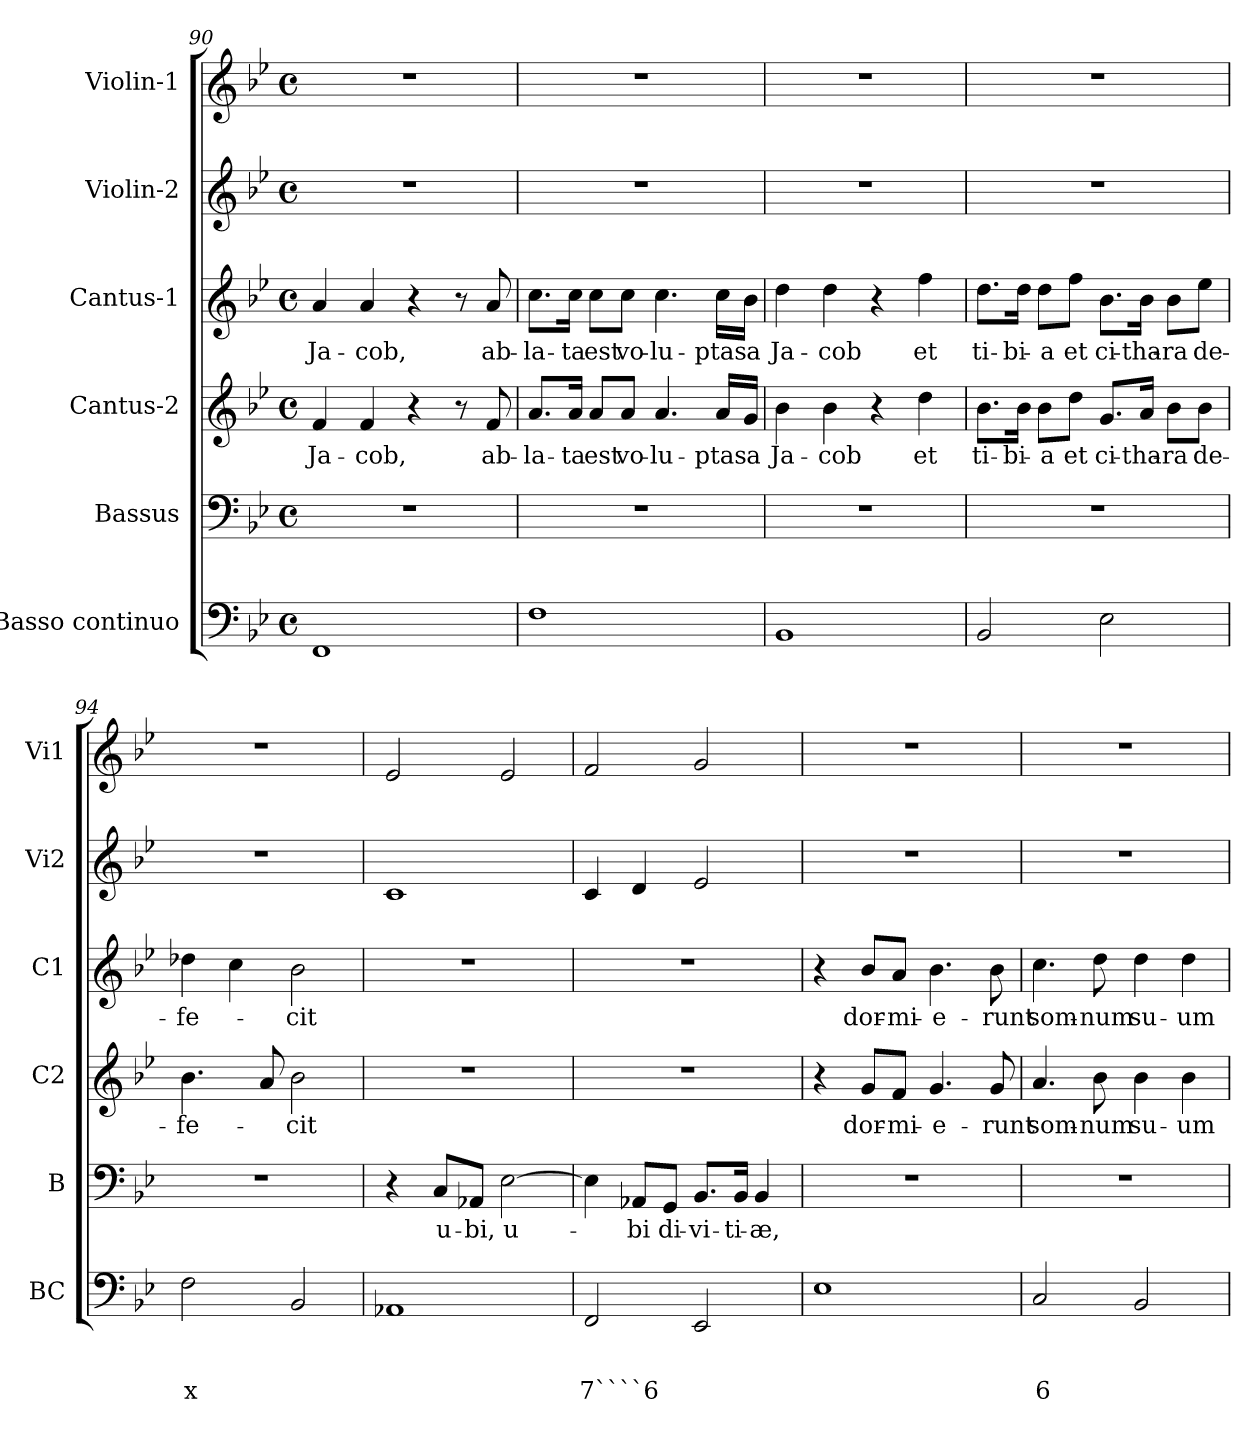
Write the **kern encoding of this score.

**kern	**text	**text	**text	**kern	**text	**kern	**text	**kern	**text	**kern	**kern
*part6	*part6	*part6	*part6	*part5	*part5	*part4	*part4	*part3	*part3	*part2	*part1
*staff6	*staff6	*staff6	*staff6	*staff5	*staff5	*staff4	*staff4	*staff3	*staff3	*staff2	*staff1
*I"Basso continuo	*	*	*	*I"Bassus	*	*I"Cantus-2	*	*I"Cantus-1	*	*I"Violin-2	*I"Violin-1
*I'BC	*	*	*	*I'B	*	*I'C2	*	*I'C1	*	*I'Vi2	*I'Vi1
*clefF4	*	*	*	*clefF4	*	*clefG2	*	*clefG2	*	*clefG2	*clefG2
*k[b-e-]	*	*	*	*k[b-e-]	*	*k[b-e-]	*	*k[b-e-]	*	*k[b-e-]	*k[b-e-]
*B-:	*	*	*	*B-:	*	*B-:	*	*B-:	*	*B-:	*B-:
*M4/4	*	*	*	*M4/4	*	*M4/4	*	*M4/4	*	*M4/4	*M4/4
*met(c)	*	*	*	*met(c)	*	*met(c)	*	*met(c)	*	*met(c)	*met(c)
=90	=90	=90	=90	=90	=90	=90	=90	=90	=90	=90	=90
!	!	!	!	!	!	!	!LO:LY:b	!	!LO:LY:b	!	!
1FF	.	.	.	1r	.	4f/	Ja-	4a/	Ja-	1r	1r
!	!	!	!	!	!	!	!LO:LY:b	!	!LO:LY:b	!	!
.	.	.	.	.	.	4f/	-cob,	4a/	-cob,	.	.
.	.	.	.	.	.	4r	.	4r	.	.	.
.	.	.	.	.	.	8r	.	8r	.	.	.
!	!	!	!	!	!	!	!LO:LY:b	!	!LO:LY:b	!	!
.	.	.	.	.	.	8f/	ab-	8a/	ab-	.	.
!!LO:LB:g=z
=91	=91	=91	=91	=91	=91	=91	=91	=91	=91	=91	=91
!	!	!	!	!	!	!	!LO:LY:b	!	!LO:LY:b	!	!
1F	.	.	.	1r	.	8.a/L	-la-	8.cc\L	-la-	1r	1r
!	!	!	!	!	!	!	!LO:LY:b	!	!LO:LY:b	!	!
.	.	.	.	.	.	16a/Jk	-ta	16cc\Jk	-ta	.	.
!	!	!	!	!	!	!	!LO:LY:b	!	!LO:LY:b	!	!
.	.	.	.	.	.	8a/L	est	8cc\L	est	.	.
!	!	!	!	!	!	!	!LO:LY:b	!	!LO:LY:b	!	!
.	.	.	.	.	.	8a/J	vo-	8cc\J	vo-	.	.
!	!	!	!	!	!	!	!LO:LY:b	!	!LO:LY:b	!	!
.	.	.	.	.	.	4.a/	-lu-	4.cc\	-lu-	.	.
!	!	!	!	!	!	!	!LO:LY:b	!	!LO:LY:b	!	!
.	.	.	.	.	.	16a/LL	-ptas	16cc\LL	-ptas	.	.
!	!	!	!	!	!	!	!LO:LY:b	!	!LO:LY:b	!	!
.	.	.	.	.	.	16g/JJ	a	16b-\JJ	a	.	.
=92	=92	=92	=92	=92	=92	=92	=92	=92	=92	=92	=92
!	!	!	!	!	!	!	!LO:LY:b	!	!LO:LY:b	!	!
1BB-	.	.	.	1r	.	4b-\	Ja-	4dd\	Ja-	1r	1r
!	!	!	!	!	!	!	!LO:LY:b	!	!LO:LY:b	!	!
.	.	.	.	.	.	4b-\	-cob	4dd\	-cob	.	.
.	.	.	.	.	.	4r	.	4r	.	.	.
!	!	!	!	!	!	!	!LO:LY:b	!	!LO:LY:b	!	!
.	.	.	.	.	.	4dd\	et	4ff\	et	.	.
=93	=93	=93	=93	=93	=93	=93	=93	=93	=93	=93	=93
!	!	!	!	!	!	!	!LO:LY:b	!	!LO:LY:b	!	!
2BB-/	.	.	.	1r	.	8.b-\L	ti-	8.dd\L	ti-	1r	1r
!	!	!	!	!	!	!	!LO:LY:b	!	!LO:LY:b	!	!
.	.	.	.	.	.	16b-\Jk	-bi-	16dd\Jk	-bi-	.	.
!	!	!	!	!	!	!	!LO:LY:b	!	!LO:LY:b	!	!
.	.	.	.	.	.	8b-\L	-a	8dd\L	-a	.	.
!	!	!	!	!	!	!	!LO:LY:b	!	!LO:LY:b	!	!
.	.	.	.	.	.	8dd\J	et	8ff\J	et	.	.
!	!	!	!	!	!	!	!LO:LY:b	!	!LO:LY:b	!	!
2E-\	.	.	.	.	.	8.g/L	ci-	8.b-\L	ci-	.	.
!	!	!	!	!	!	!	!LO:LY:b	!	!LO:LY:b	!	!
.	.	.	.	.	.	16a/Jk	-tha-	16b-\Jk	-tha-	.	.
!	!	!	!	!	!	!	!LO:LY:b	!	!LO:LY:b	!	!
.	.	.	.	.	.	8b-\L	-ra	8b-\L	-ra	.	.
!	!	!	!	!	!	!	!LO:LY:b	!	!LO:LY:b	!	!
.	.	.	.	.	.	8b-\J	de-	8ee-\J	de-	.	.
=94	=94	=94	=94	=94	=94	=94	=94	=94	=94	=94	=94
!	!	!	!LO:LY:b	!	!	!	!LO:LY:b	!	!LO:LY:b	!	!
2F\	.	.	x	1r	.	4.b-\	-fe-	4dd-X\	-fe-	1r	1r
.	.	.	.	.	.	.	.	4cc\	.	.	.
.	.	.	.	.	.	8a/	.	.	.	.	.
!	!	!	!	!	!	!	!LO:LY:b	!	!LO:LY:b	!	!
2BB-/	.	.	.	.	.	2b-\	-cit	2b-\	-cit	.	.
=95	=95	=95	=95	=95	=95	=95	=95	=95	=95	=95	=95
1AA-X	.	.	.	4r	.	1r	.	1r	.	1c	2e-/
!	!	!	!	!	!LO:LY:b	!	!	!	!	!	!
.	.	.	.	8C/L	u-	.	.	.	.	.	.
!	!	!	!	!	!LO:LY:b	!	!	!	!	!	!
.	.	.	.	8AA-X/J	-bi,	.	.	.	.	.	.
!	!	!	!	!	!LO:LY:b	!	!	!	!	!	!
.	.	.	.	[2E-\	u-	.	.	.	.	.	2e-/
=96	=96	=96	=96	=96	=96	=96	=96	=96	=96	=96	=96
!	!	!	!LO:LY:b	!	!	!	!	!	!	!	!
2FF/	.	.	7````6	4E-\]	.	1r	.	1r	.	4c/	2f/
!	!	!	!	!	!LO:LY:b	!	!	!	!	!	!
.	.	.	.	8AA-X/L	-bi	.	.	.	.	4d/	.
!	!	!	!	!	!LO:LY:b	!	!	!	!	!	!
.	.	.	.	8GG/J	di-	.	.	.	.	.	.
!	!	!	!	!	!LO:LY:b	!	!	!	!	!	!
2EE-/	.	.	.	8.BB-/L	-vi-	.	.	.	.	2e-/	2g/
!	!	!	!	!	!LO:LY:b	!	!	!	!	!	!
.	.	.	.	16BB-/Jk	-ti-	.	.	.	.	.	.
!	!	!	!	!	!LO:LY:b	!	!	!	!	!	!
.	.	.	.	4BB-/	-æ,	.	.	.	.	.	.
!!LO:PB:g=z
=97	=97	=97	=97	=97	=97	=97	=97	=97	=97	=97	=97
1E-	.	.	.	1r	.	4r	.	4r	.	1r	1r
!	!	!	!	!	!	!	!LO:LY:b	!	!LO:LY:b	!	!
.	.	.	.	.	.	8g/L	dor-	8b-/L	dor-	.	.
!	!	!	!	!	!	!	!LO:LY:b	!	!LO:LY:b	!	!
.	.	.	.	.	.	8f/J	-mi-	8a/J	-mi-	.	.
!	!	!	!	!	!	!	!LO:LY:b	!	!LO:LY:b	!	!
.	.	.	.	.	.	4.g/	-e-	4.b-\	-e-	.	.
!	!	!	!	!	!	!	!LO:LY:b	!	!LO:LY:b	!	!
.	.	.	.	.	.	8g/	-runt	8b-\	-runt	.	.
=98	=98	=98	=98	=98	=98	=98	=98	=98	=98	=98	=98
!	!	!	!LO:LY:b	!	!	!	!LO:LY:b	!	!LO:LY:b	!	!
2C/	.	.	6	1r	.	4.a/	som-	4.cc\	som-	1r	1r
!	!	!	!	!	!	!	!LO:LY:b	!	!LO:LY:b	!	!
.	.	.	.	.	.	8b-\	-num	8dd\	-num	.	.
!	!	!	!	!	!	!	!LO:LY:b	!	!LO:LY:b	!	!
2BB-/	.	.	.	.	.	4b-\	su-	4dd\	su-	.	.
!	!	!	!	!	!	!	!LO:LY:b	!	!LO:LY:b	!	!
.	.	.	.	.	.	4b-\	-um	4dd\	-um	.	.
=	=	=	=	=	=	=	=	=	=	=	=
*-	*-	*-	*-	*-	*-	*-	*-	*-	*-	*-	*-
